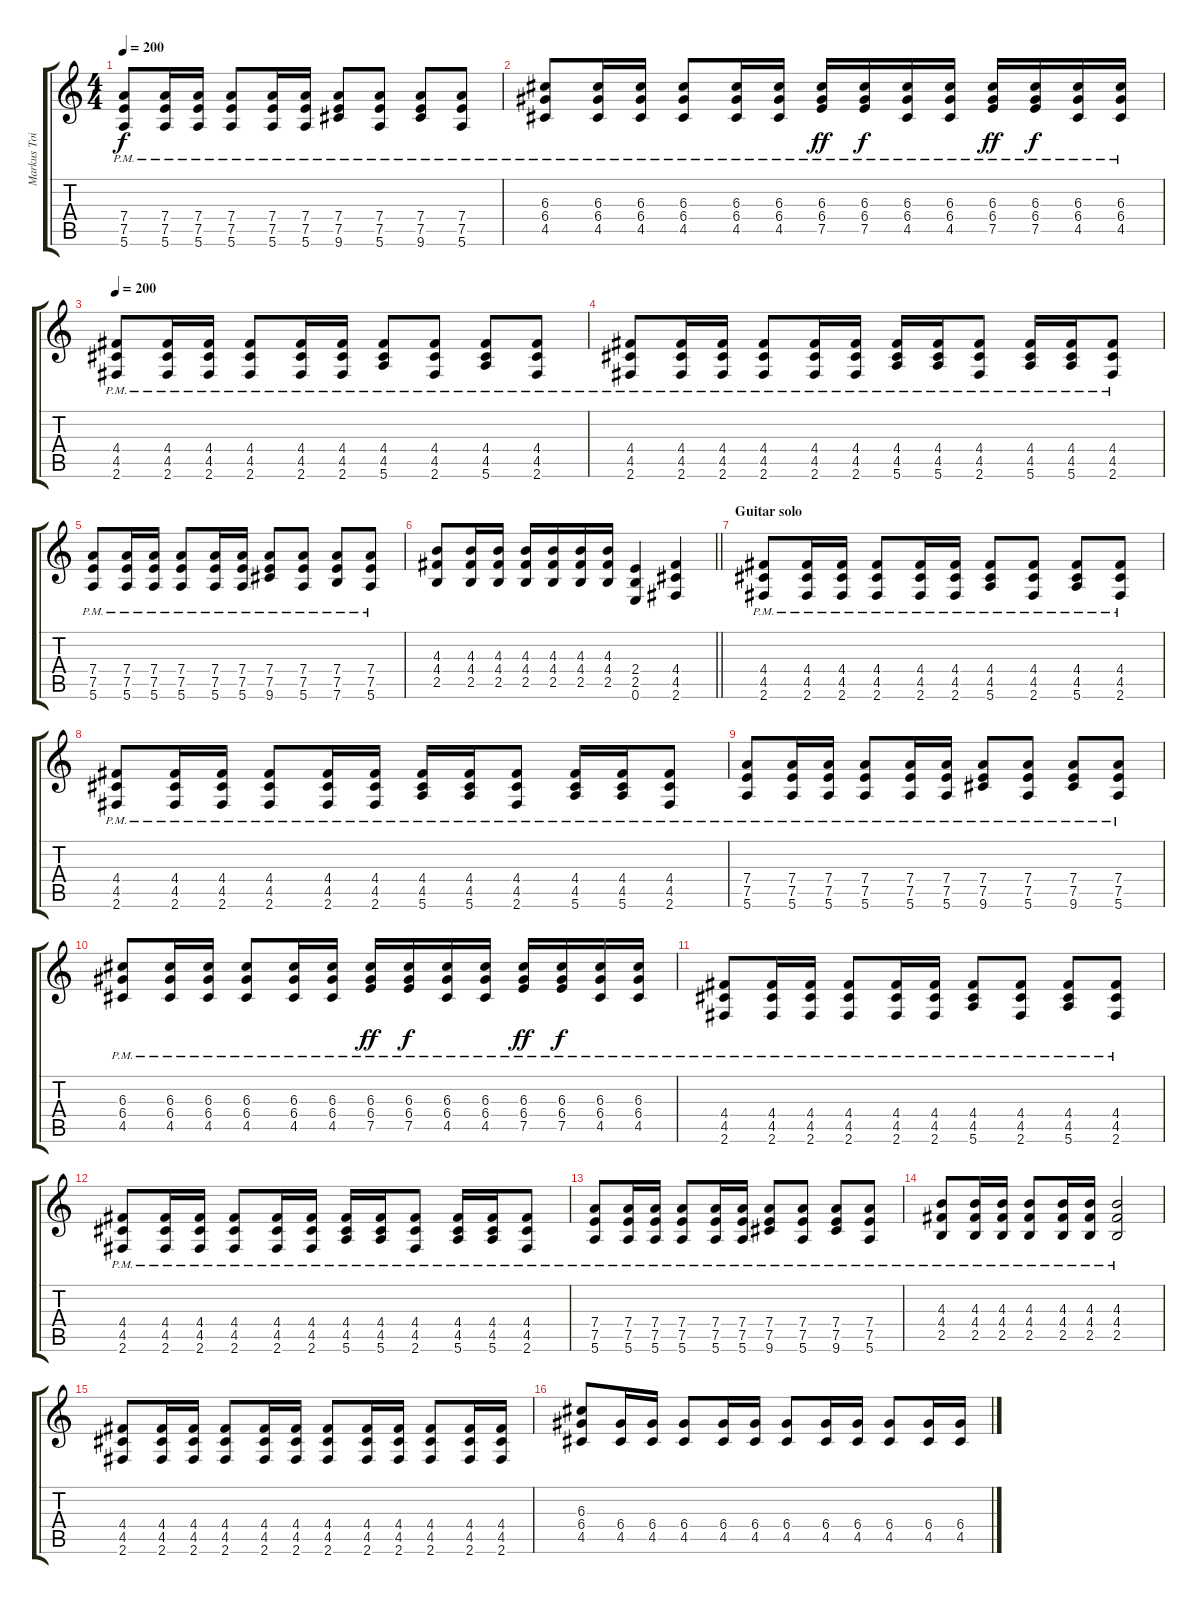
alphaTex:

\track ("Markus Toivonen" "Markus Toi") {instrument distortionguitar}
\staff {score tabs}
\tuning (E4 B3 G3 D3 A2 E2) {hide}
\ts (4 4)
\tempo 200
\clef g2
\ks c
(7.4{pm} 7.5{pm} 5.6{pm}).8{dy f} (7.4{pm} 7.5{pm} 5.6{pm}).16 (7.4{pm} 7.5{pm} 5.6{pm}).16 (7.4{pm} 7.5{pm} 5.6{pm}).8 (7.4{pm} 7.5{pm} 5.6{pm}).16 (7.4{pm} 7.5{pm} 5.6{pm}).16 (7.4{pm} 7.5{pm} 9.6{pm}).8 (7.4{pm} 7.5{pm} 5.6{pm}).8 (7.4{pm} 7.5{pm} 9.6{pm}).8 (7.4{pm} 7.5{pm} 5.6{pm}).8 |
(6.3{pm} 6.4{pm} 4.5{pm}).8 (6.3{pm} 6.4{pm} 4.5{pm}).16 (6.3{pm} 6.4{pm} 4.5{pm}).16 (6.3{pm} 6.4{pm} 4.5{pm}).8 (6.3{pm} 6.4{pm} 4.5{pm}).16 (6.3{pm} 6.4{pm} 4.5{pm}).16 (6.3{pm} 6.4{pm} 7.5{pm}).16{dy ff} (6.3{pm} 6.4{pm} 7.5{pm}).16{dy f} (6.3{pm} 6.4{pm} 4.5{pm}).16 (6.3{pm} 6.4{pm} 4.5{pm}).16 (6.3{pm} 6.4{pm} 7.5{pm}).16{dy ff} (6.3{pm} 6.4{pm} 7.5{pm}).16{dy f} (6.3{pm} 6.4{pm} 4.5{pm}).16 (6.3{pm} 6.4{pm} 4.5{pm}).16 |
\tempo 200
(4.4{pm} 4.5{pm} 2.6{pm}).8{volume 14 instrument distortionguitar} (4.4{pm} 4.5{pm} 2.6{pm}).16 (4.4{pm} 4.5{pm} 2.6{pm}).16 (4.4{pm} 4.5{pm} 2.6{pm}).8 (4.4{pm} 4.5{pm} 2.6{pm}).16 (4.4{pm} 4.5{pm} 2.6{pm}).16 (4.4{pm} 4.5{pm} 5.6{pm}).8 (4.4{pm} 4.5{pm} 2.6{pm}).8 (4.4{pm} 4.5{pm} 5.6{pm}).8 (4.4{pm} 4.5{pm} 2.6{pm}).8 |
(4.4{pm} 4.5{pm} 2.6{pm}).8 (4.4{pm} 4.5{pm} 2.6{pm}).16 (4.4{pm} 4.5{pm} 2.6{pm}).16 (4.4{pm} 4.5{pm} 2.6{pm}).8 (4.4{pm} 4.5{pm} 2.6{pm}).16 (4.4{pm} 4.5{pm} 2.6{pm}).16 (4.4{pm} 4.5{pm} 5.6{pm}).16 (4.4{pm} 4.5{pm} 5.6{pm}).16 (4.4{pm} 4.5{pm} 2.6{pm}).8 (4.4{pm} 4.5{pm} 5.6{pm}).16 (4.4{pm} 4.5{pm} 5.6{pm}).16 (4.4{pm} 4.5{pm} 2.6{pm}).8 |
(7.4{pm} 7.5{pm} 5.6{pm}).8 (7.4{pm} 7.5{pm} 5.6{pm}).16 (7.4{pm} 7.5{pm} 5.6{pm}).16 (7.4{pm} 7.5{pm} 5.6{pm}).8 (7.4{pm} 7.5{pm} 5.6{pm}).16 (7.4{pm} 7.5{pm} 5.6{pm}).16 (7.4{pm} 7.5{pm} 9.6{pm}).8 (7.4{pm} 7.5{pm} 5.6{pm}).8 (7.4{pm} 7.5{pm} 7.6{pm}).8 (7.4{pm} 7.5{pm} 5.6{pm}).8 |
\barLineRight lightlight
(4.3 4.4 2.5).8 (4.3 4.4 2.5).16 (4.3 4.4 2.5).16 (4.3 4.4 2.5).16 (4.3 4.4 2.5).16 (4.3 4.4 2.5).16 (4.3 4.4 2.5).16 (2.4 2.5 0.6).4 (4.4 4.5 2.6).4 |
\section ("" "Guitar solo")
(4.4{pm} 4.5{pm} 2.6{pm}).8{volume 13 instrument distortionguitar} (4.4{pm} 4.5{pm} 2.6{pm}).16 (4.4{pm} 4.5{pm} 2.6{pm}).16 (4.4{pm} 4.5{pm} 2.6{pm}).8 (4.4{pm} 4.5{pm} 2.6{pm}).16 (4.4{pm} 4.5{pm} 2.6{pm}).16 (4.4{pm} 4.5{pm} 5.6{pm}).8 (4.4{pm} 4.5{pm} 2.6{pm}).8 (4.4{pm} 4.5{pm} 5.6{pm}).8 (4.4{pm} 4.5{pm} 2.6{pm}).8 |
(4.4{pm} 4.5{pm} 2.6{pm}).8 (4.4{pm} 4.5{pm} 2.6{pm}).16 (4.4{pm} 4.5{pm} 2.6{pm}).16 (4.4{pm} 4.5{pm} 2.6{pm}).8 (4.4{pm} 4.5{pm} 2.6{pm}).16 (4.4{pm} 4.5{pm} 2.6{pm}).16 (4.4{pm} 4.5{pm} 5.6{pm}).16 (4.4{pm} 4.5{pm} 5.6{pm}).16 (4.4{pm} 4.5{pm} 2.6{pm}).8 (4.4{pm} 4.5{pm} 5.6{pm}).16 (4.4{pm} 4.5{pm} 5.6{pm}).16 (4.4{pm} 4.5{pm} 2.6{pm}).8 |
(7.4{pm} 7.5{pm} 5.6{pm}).8 (7.4{pm} 7.5{pm} 5.6{pm}).16 (7.4{pm} 7.5{pm} 5.6{pm}).16 (7.4{pm} 7.5{pm} 5.6{pm}).8 (7.4{pm} 7.5{pm} 5.6{pm}).16 (7.4{pm} 7.5{pm} 5.6{pm}).16 (7.4{pm} 7.5{pm} 9.6{pm}).8 (7.4{pm} 7.5{pm} 5.6{pm}).8 (7.4{pm} 7.5{pm} 9.6{pm}).8 (7.4{pm} 7.5{pm} 5.6{pm}).8 |
(6.3{pm} 6.4{pm} 4.5{pm}).8 (6.3{pm} 6.4{pm} 4.5{pm}).16 (6.3{pm} 6.4{pm} 4.5{pm}).16 (6.3{pm} 6.4{pm} 4.5{pm}).8 (6.3{pm} 6.4{pm} 4.5{pm}).16 (6.3{pm} 6.4{pm} 4.5{pm}).16 (6.3{pm} 6.4{pm} 7.5{pm}).16{dy ff} (6.3{pm} 6.4{pm} 7.5{pm}).16{dy f} (6.3{pm} 6.4{pm} 4.5{pm}).16 (6.3{pm} 6.4{pm} 4.5{pm}).16 (6.3{pm} 6.4{pm} 7.5{pm}).16{dy ff} (6.3{pm} 6.4{pm} 7.5{pm}).16{dy f} (6.3{pm} 6.4{pm} 4.5{pm}).16 (6.3{pm} 6.4{pm} 4.5{pm}).16 |
(4.4{pm} 4.5{pm} 2.6{pm}).8{volume 13 instrument distortionguitar} (4.4{pm} 4.5{pm} 2.6{pm}).16 (4.4{pm} 4.5{pm} 2.6{pm}).16 (4.4{pm} 4.5{pm} 2.6{pm}).8 (4.4{pm} 4.5{pm} 2.6{pm}).16 (4.4{pm} 4.5{pm} 2.6{pm}).16 (4.4{pm} 4.5{pm} 5.6{pm}).8 (4.4{pm} 4.5{pm} 2.6{pm}).8 (4.4{pm} 4.5{pm} 5.6{pm}).8 (4.4{pm} 4.5{pm} 2.6{pm}).8 |
(4.4{pm} 4.5{pm} 2.6{pm}).8 (4.4{pm} 4.5{pm} 2.6{pm}).16 (4.4{pm} 4.5{pm} 2.6{pm}).16 (4.4{pm} 4.5{pm} 2.6{pm}).8 (4.4{pm} 4.5{pm} 2.6{pm}).16 (4.4{pm} 4.5{pm} 2.6{pm}).16 (4.4{pm} 4.5{pm} 5.6{pm}).16 (4.4{pm} 4.5{pm} 5.6{pm}).16 (4.4{pm} 4.5{pm} 2.6{pm}).8 (4.4{pm} 4.5{pm} 5.6{pm}).16 (4.4{pm} 4.5{pm} 5.6{pm}).16 (4.4{pm} 4.5{pm} 2.6{pm}).8 |
(7.4{pm} 7.5{pm} 5.6{pm}).8 (7.4{pm} 7.5{pm} 5.6{pm}).16 (7.4{pm} 7.5{pm} 5.6{pm}).16 (7.4{pm} 7.5{pm} 5.6{pm}).8 (7.4{pm} 7.5{pm} 5.6{pm}).16 (7.4{pm} 7.5{pm} 5.6{pm}).16 (7.4{pm} 7.5{pm} 9.6{pm}).8 (7.4{pm} 7.5{pm} 5.6{pm}).8 (7.4{pm} 7.5{pm} 9.6{pm}).8 (7.4{pm} 7.5{pm} 5.6{pm}).8 |
(4.3{pm} 4.4{pm} 2.5{pm}).8 (4.3{pm} 4.4{pm} 2.5{pm}).16 (4.3{pm} 4.4{pm} 2.5{pm}).16 (4.3{pm} 4.4{pm} 2.5{pm}).8 (4.3{pm} 4.4{pm} 2.5{pm}).16 (4.3{pm} 4.4{pm} 2.5{pm}).16 (4.3{pm} 4.4{pm} 2.5).2 |
(4.4 4.5 2.6).8 (4.4 4.5 2.6).16 (4.4 4.5 2.6).16 (4.4 4.5 2.6).8 (4.4 4.5 2.6).16 (4.4 4.5 2.6).16 (4.4 4.5 2.6).8 (4.4 4.5 2.6).16 (4.4 4.5 2.6).16 (4.4 4.5 2.6).8 (4.4 4.5 2.6).16 (4.4 4.5 2.6).16 |
(6.3 6.4 4.5).8 (6.4 4.5).16 (6.4 4.5).16 (6.4 4.5).8 (6.4 4.5).16 (6.4 4.5).16 (6.4 4.5).8 (6.4 4.5).16 (6.4 4.5).16 (6.4 4.5).8 (6.4 4.5).16 (6.4 4.5).16
